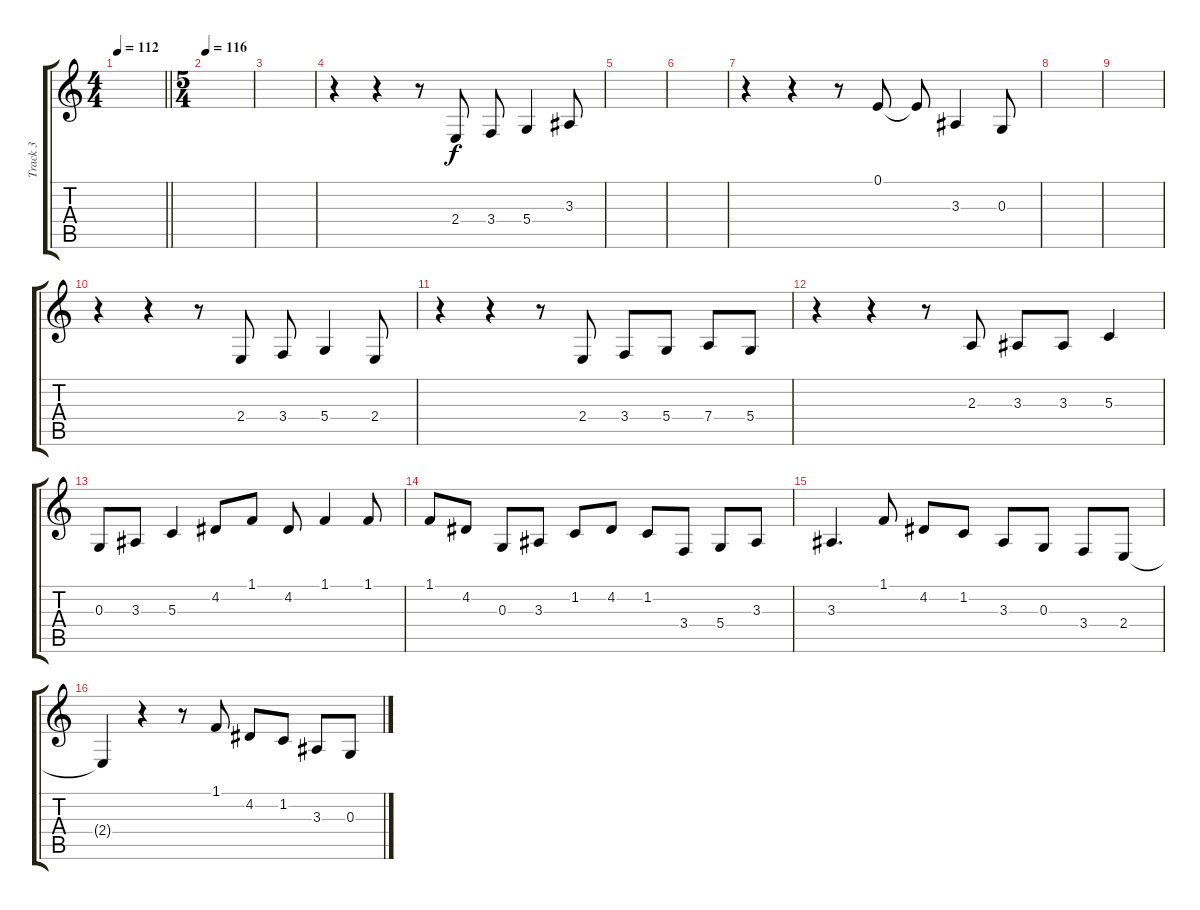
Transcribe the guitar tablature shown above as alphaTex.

\track ("Track 3" "Track 3") {instrument sitar}
\staff {score tabs}
\tuning (E4 B3 G3 D3 A2 E2) {hide}
\ts (4 4)
\tempo 112
\clef g2
\barLineRight lightlight
\ks c
|
\ts (5 4)
\tempo 116
|
|
r.4 r.4 r.8 2.4.8 3.4.8 5.4.4 3.3.8 |
|
|
r.4 r.4 r.8 0.1.8 0.1{t}.8 3.3.4 0.3.8 |
|
|
r.4 r.4 r.8 2.4.8 3.4.8 5.4.4 2.4.8 |
r.4 r.4 r.8 2.4.8 3.4.8 5.4.8 7.4.8 5.4.8 |
r.4 r.4 r.8 2.3.8 3.3.8 3.3.8 5.3.4 |
0.3.8 3.3.8 5.3.4 4.2.8 1.1.8 4.2.8 1.1.4 1.1.8 |
1.1.8 4.2.8 0.3.8 3.3.8 1.2.8 4.2.8 1.2.8 3.4.8 5.4.8 3.3.8 |
3.3.4{d} 1.1.8 4.2.8 1.2.8 3.3.8 0.3.8 3.4.8 2.4.8 |
2.4{t}.4 r.4 r.8 1.1.8 4.2.8 1.2.8 3.3.8 0.3.8
